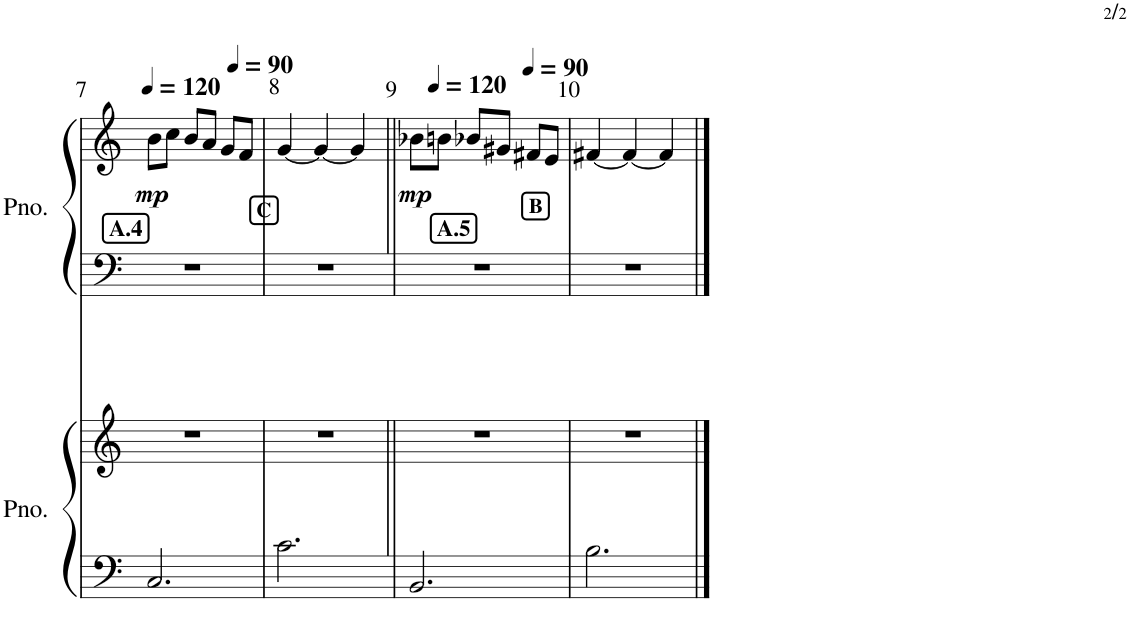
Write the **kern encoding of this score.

**kern	**kern	**kern	**kern	**dynam
*part2	*part2	*part1	*part1	*part1
*staff4	*staff3	*staff2	*staff1	*staff1/2
*I"ピアノ	*	*I"ピアノ	*	*
!!LO:PB:g=z
*clefF4	*clefG2	*clefF4	*clefG2	*
*k[]	*k[]	*k[]	*k[]	*
*M3/4	*M3/4	*M3/4	*M3/4	*
*MM120	*MM120	*MM120	*MM120	*
!!LO:REH:place=s1:b:B:cj:t=C:qo=0.5
!!LO:REH:place=s1:b:B:cj:fs=11:t=A.4
=7	=7	=7	=7	=7
!	!	!	!	!LO:DY:b
2.C/	2.r	2.r	8b\L	mp
.	.	.	8cc\J	.
.	.	.	8b/L	.
.	.	.	8a/J	.
*	*	*	*MM90	*
.	.	.	8g/L	.
.	.	.	8f/J	.
=8	=8	=8	=8	=8
2.c\	2.r	2.r	[4g/	.
.	.	.	4g/_	.
.	.	.	4g/]	.
=9||	=9||	=9||	=9||	=9||
!!LO:REH:place=s1:b:B:cj:t=B:qo=0.5
!!LO:REH:place=s1:b:B:cj:fs=11:t=A.5
*	*	*	*MM120	*
!	!	!	!	!LO:DY:b
2.BB/	2.r	2.r	8b-X\L	mp
.	.	.	8bn\J	.
.	.	.	8b-X/L	.
.	.	.	8g#X/J	.
*	*	*	*MM90	*
.	.	.	8f#X/L	.
.	.	.	8e/J	.
=10	=10	=10	=10	=10
2.B\	2.r	2.r	[4f#X/	.
.	.	.	4f#/_	.
.	.	.	4f#/]	.
==	==	==	==	==
*-	*-	*-	*-	*-
